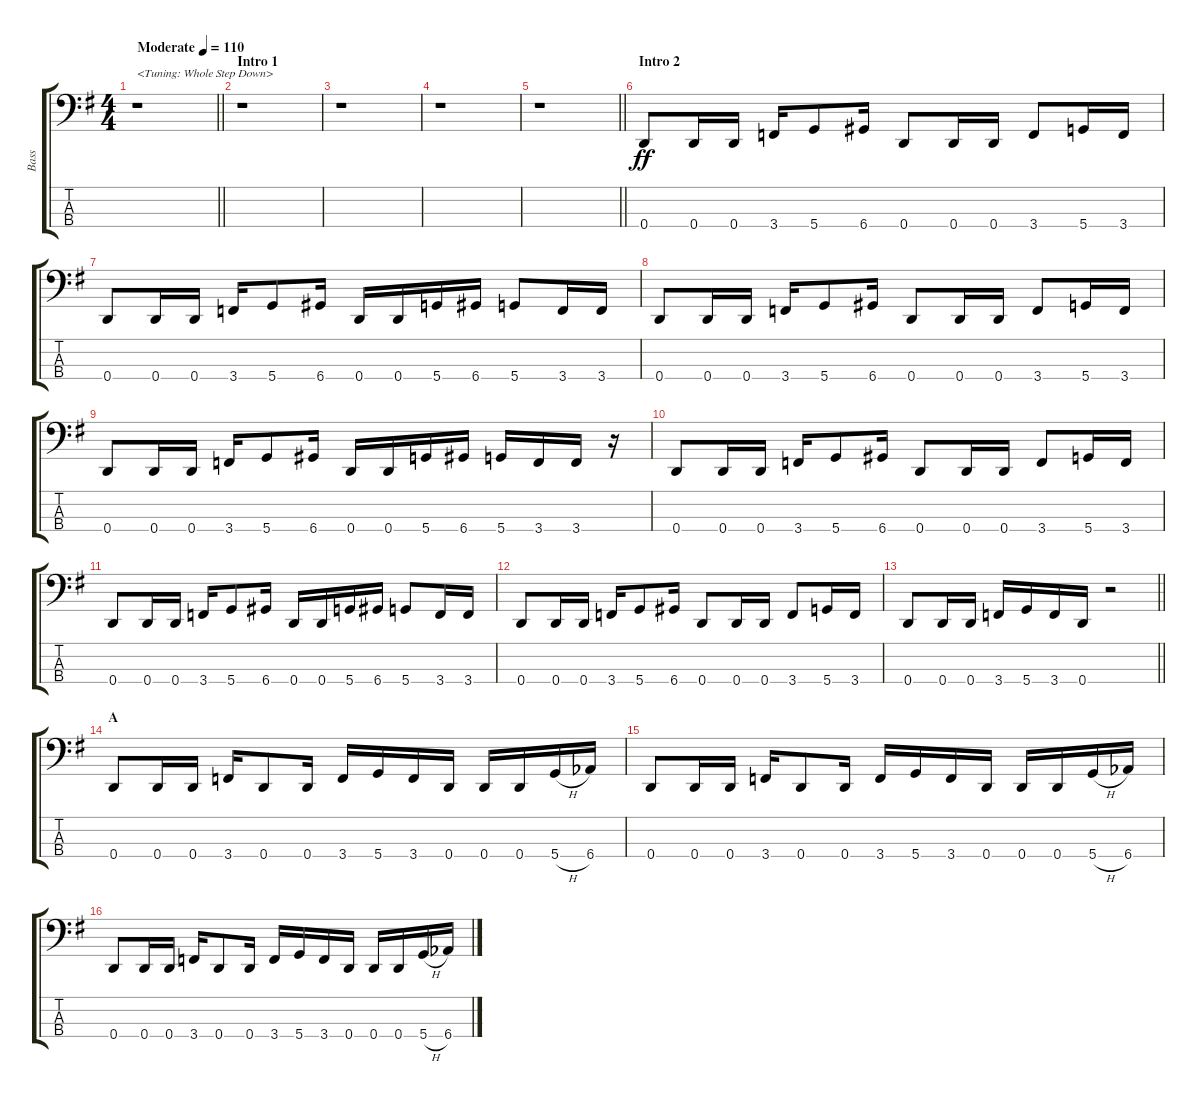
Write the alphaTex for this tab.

\track ("Bass" "Bass") {instrument electricbasspick}
\staff {score tabs}
\tuning (F2 C2 G1 D1) {hide}
\ts (4 4)
\tempo (110 "Moderate")
\clef f4
\barLineRight lightlight
\ks g
r.1{txt "<Tuning: Whole Step Down>" dy ff instrument electricbasspick} |
\section ("" "Intro 1")
r.1 |
r.1 |
r.1 |
\barLineRight lightlight
r.1 |
\section ("" "Intro 2")
0.4.8 0.4.16 0.4.16 3.4.16 5.4.8 6.4.16 0.4.8 0.4.16 0.4.16 3.4.8 5.4.16 3.4.16 |
0.4.8 0.4.16 0.4.16 3.4.16 5.4.8 6.4.16 0.4.16 0.4.16 5.4.16 6.4.16 5.4.8 3.4.16 3.4.16 |
0.4.8 0.4.16 0.4.16 3.4.16 5.4.8 6.4.16 0.4.8 0.4.16 0.4.16 3.4.8 5.4.16 3.4.16 |
0.4.8 0.4.16 0.4.16 3.4.16 5.4.8 6.4.16 0.4.16 0.4.16 5.4.16 6.4.16 5.4.16 3.4.16 3.4.16 r.16 |
0.4.8 0.4.16 0.4.16 3.4.16 5.4.8 6.4.16 0.4.8 0.4.16 0.4.16 3.4.8 5.4.16 3.4.16 |
0.4.8 0.4.16 0.4.16 3.4.16 5.4.8 6.4.16 0.4.16 0.4.16 5.4.16 6.4.16 5.4.8 3.4.16 3.4.16 |
0.4.8 0.4.16 0.4.16 3.4.16 5.4.8 6.4.16 0.4.8 0.4.16 0.4.16 3.4.8 5.4.16 3.4.16 |
\barLineRight lightlight
0.4.8 0.4.16 0.4.16 3.4.16 5.4.16 3.4.16 0.4.16 r.2 |
\section ("" "A")
0.4.8 0.4.16 0.4.16 3.4.16 0.4.8 0.4.16 3.4.16 5.4.16 3.4.16 0.4.16 0.4.16 0.4.16 5.4{h}.16 6.4{acc b}.16 |
0.4.8 0.4.16 0.4.16 3.4.16 0.4.8 0.4.16 3.4.16 5.4.16 3.4.16 0.4.16 0.4.16 0.4.16 5.4{h}.16 6.4{acc b}.16 |
0.4.8 0.4.16 0.4.16 3.4.16 0.4.8 0.4.16 3.4.16 5.4.16 3.4.16 0.4.16 0.4.16 0.4.16 5.4{h}.16 6.4{acc b}.16
